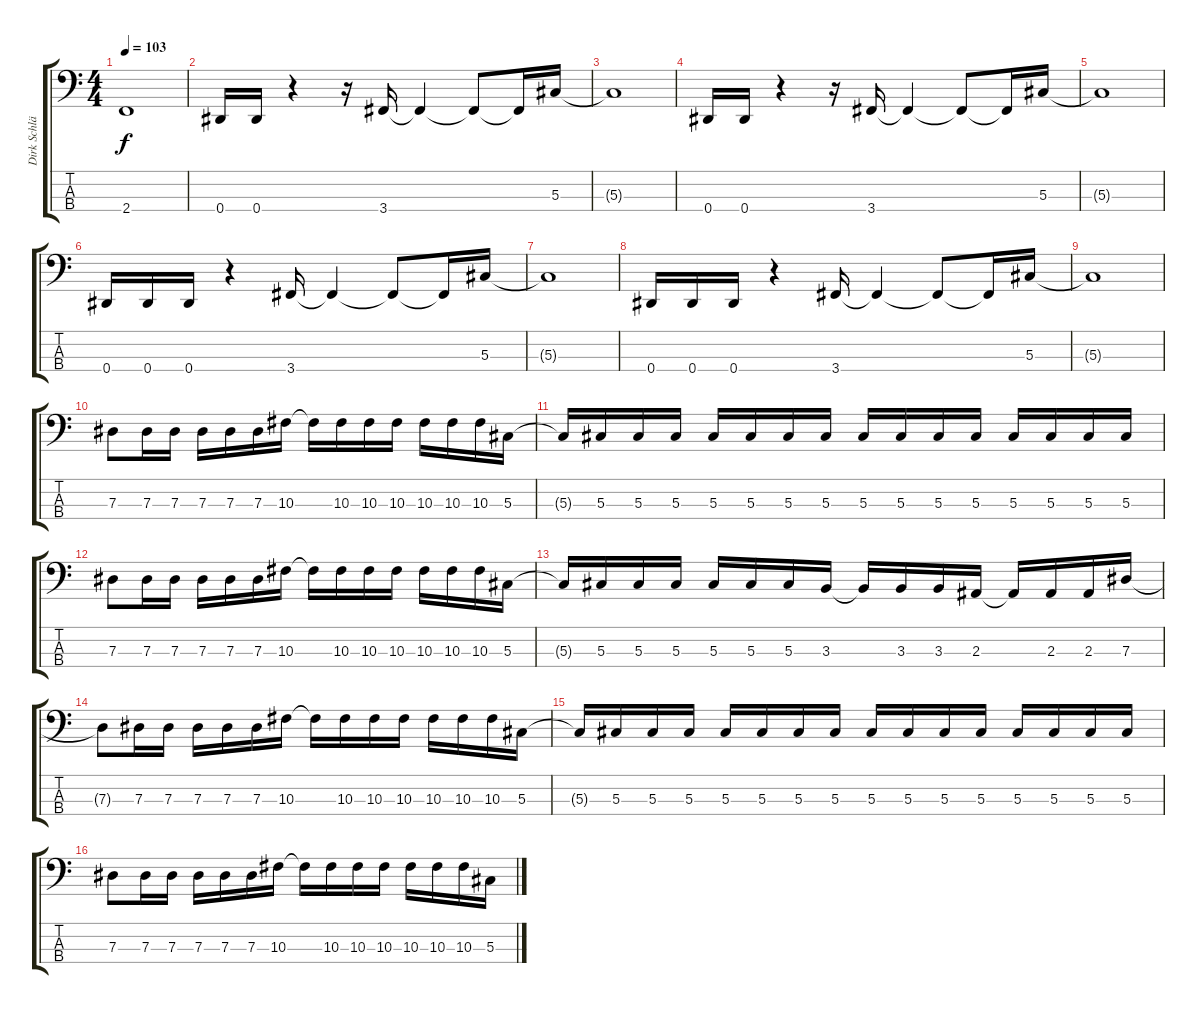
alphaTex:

\track ("Dirk Schlächter - Bass" "Dirk Schlä") {instrument electricbassfinger}
\staff {score tabs}
\tuning (Gb2 Db2 Ab1 Eb1) {hide}
\ts (4 4)
\tempo 103
\clef f4
\ks c
2.4{t}.1{dy f} |
0.4.16 0.4.16 r.4 r.16 3.4.16 3.4{t}.4 3.4{t}.8 3.4{t}.16 5.3.16 |
5.3{t}.1 |
0.4.16 0.4.16 r.4 r.16 3.4.16 3.4{t}.4 3.4{t}.8 3.4{t}.16 5.3.16 |
5.3{t}.1 |
0.4.16 0.4.16 0.4.16 r.4 3.4.16 3.4{t}.4 3.4{t}.8 3.4{t}.16 5.3.16 |
5.3{t}.1 |
0.4.16 0.4.16 0.4.16 r.4 3.4.16 3.4{t}.4 3.4{t}.8 3.4{t}.16 5.3.16 |
5.3{t}.1 |
7.3.8 7.3.16 7.3.16 7.3.16 7.3.16 7.3.16 10.3.16 10.3{t}.16 10.3.16 10.3.16 10.3.16 10.3.16 10.3.16 10.3.16 5.3.16 |
5.3{t}.16 5.3.16 5.3.16 5.3.16 5.3.16 5.3.16 5.3.16 5.3.16 5.3.16 5.3.16 5.3.16 5.3.16 5.3.16 5.3.16 5.3.16 5.3.16 |
7.3.8 7.3.16 7.3.16 7.3.16 7.3.16 7.3.16 10.3.16 10.3{t}.16 10.3.16 10.3.16 10.3.16 10.3.16 10.3.16 10.3.16 5.3.16 |
5.3{t}.16 5.3.16 5.3.16 5.3.16 5.3.16 5.3.16 5.3.16 3.3.16 3.3{t}.16 3.3.16 3.3.16 2.3.16 2.3{t}.16 2.3.16 2.3.16 7.3.16 |
7.3{t}.8 7.3.16 7.3.16 7.3.16 7.3.16 7.3.16 10.3.16 10.3{t}.16 10.3.16 10.3.16 10.3.16 10.3.16 10.3.16 10.3.16 5.3.16 |
5.3{t}.16 5.3.16 5.3.16 5.3.16 5.3.16 5.3.16 5.3.16 5.3.16 5.3.16 5.3.16 5.3.16 5.3.16 5.3.16 5.3.16 5.3.16 5.3.16 |
7.3.8 7.3.16 7.3.16 7.3.16 7.3.16 7.3.16 10.3.16 10.3{t}.16 10.3.16 10.3.16 10.3.16 10.3.16 10.3.16 10.3.16 5.3.16
